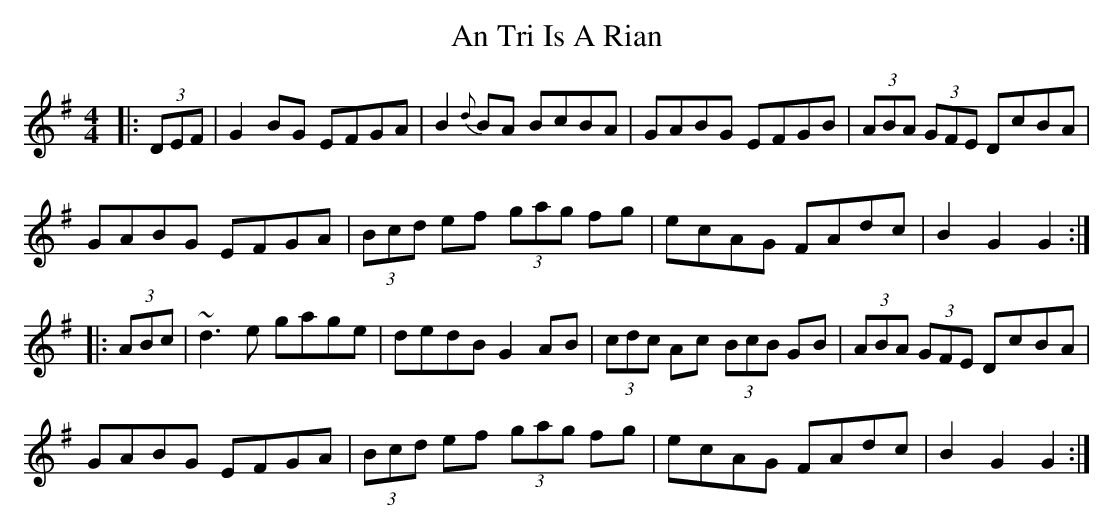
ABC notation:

X:1
T: An Tri Is A Rian
M: 4/4
L: 1/8
K: Gmaj
|:(3DEF|G2BG EFGA|B2{d}BA BcBA|GABG EFGB|(3ABA (3GFE DcBA|
GABG EFGA|(3Bcd ef (3gag fg|ecAG FAdc|B2G2 G2:|
|:(3ABc|~d3e gage|dedB G2AB|(3cdc Ac (3BcB GB|(3ABA (3GFE DcBA|
GABG EFGA|(3Bcd ef (3gag fg|ecAG FAdc|B2G2 G2:|
